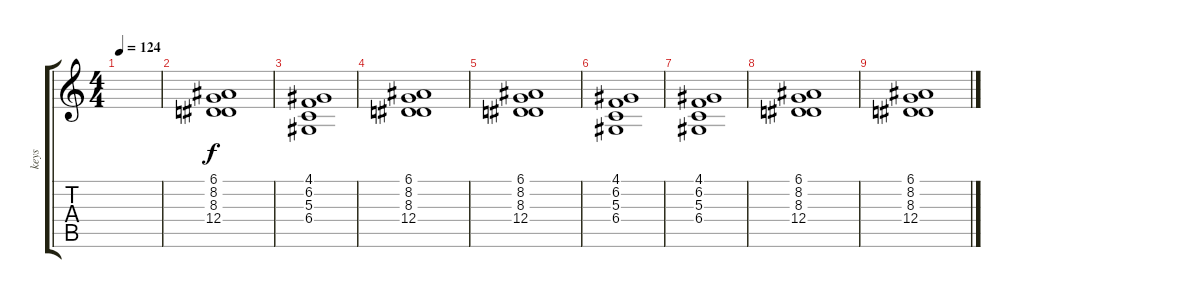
\track ("keys" "keys") {instrument electricpiano1 bank 255}
\staff {score tabs}
\tuning (E4 B3 G3 D3 A2 E2) {hide}
\ts (4 4)
\tempo 124
\clef g2
\ks c
|
(6.1 8.2 8.3 12.4).1 |
(4.1 6.2 5.3 6.4).1 |
(6.1 8.2 8.3 12.4).1 |
(6.1 8.2 8.3 12.4).1 |
(4.1 6.2 5.3 6.4).1 |
(4.1 6.2 5.3 6.4).1 |
(6.1 8.2 8.3 12.4).1 |
(6.1 8.2 8.3 12.4).1
